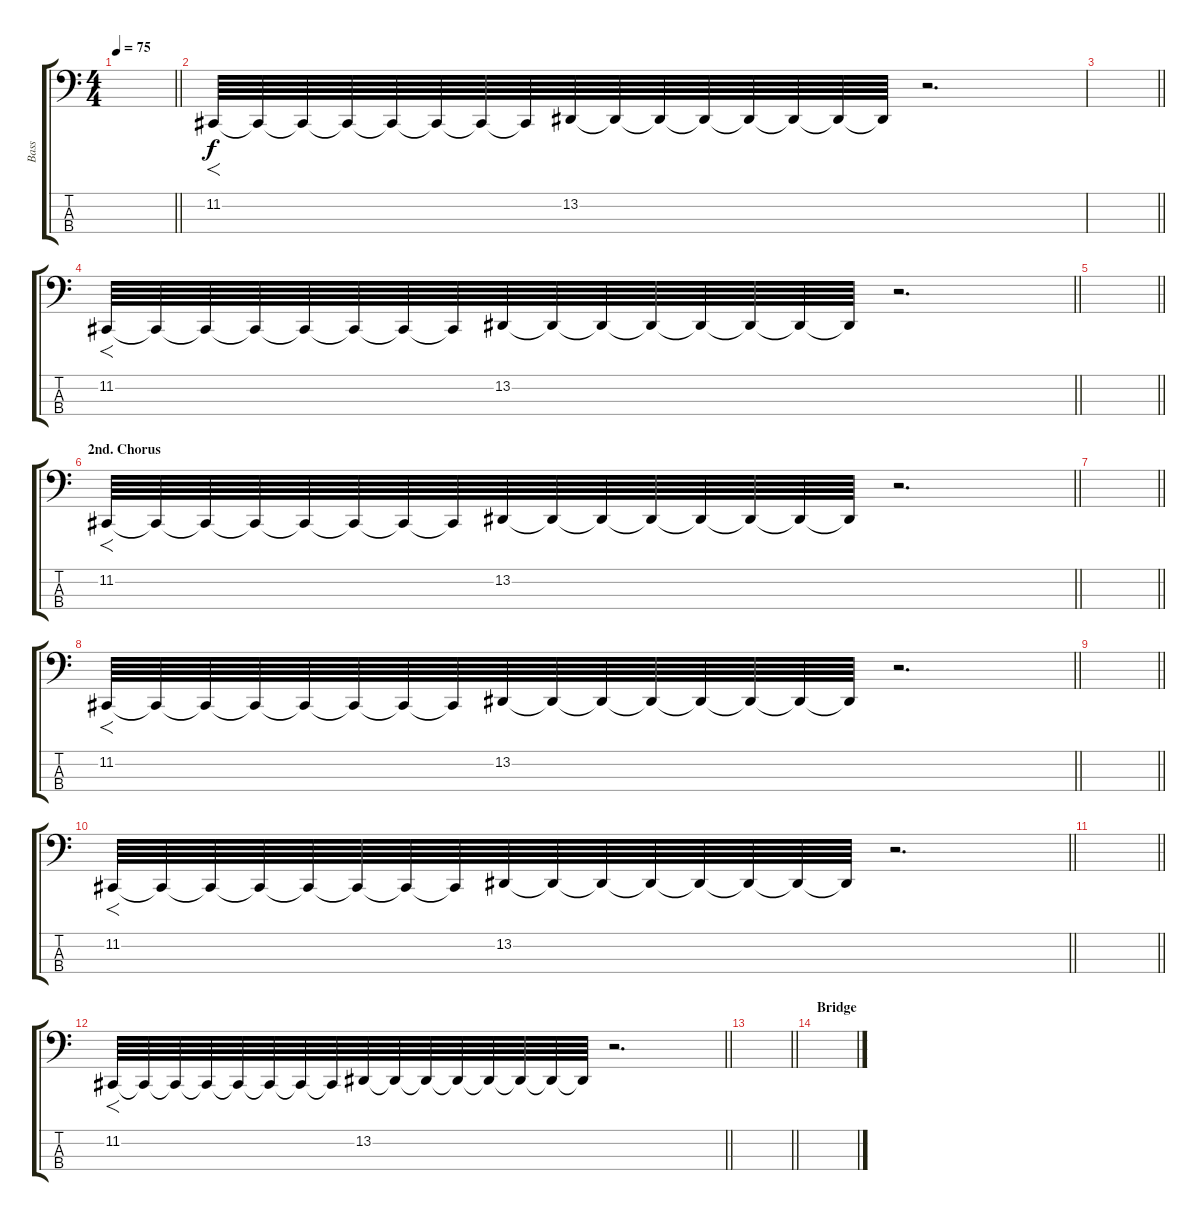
\track ("Bass" "Bass") {instrument electricbasspick}
\staff {score tabs}
\tuning (G0 D0 A-1 E-1) {hide}
\ts (4 4)
\tempo 75
\clef f4
\barLineRight lightlight
\ks c
|
11.2.64{f volume 0} 11.2{t}.64{volume 16} 11.2{t}.64 11.2{t}.64 11.2{t}.64 11.2{t}.64 11.2{t}.64 11.2{t}.64 13.2.64{volume 0} 13.2{t}.64{volume 16} 13.2{t}.64 13.2{t}.64 13.2{t}.64 13.2{t}.64 13.2{t}.64 13.2{t}.64 r.2{d} |
\barLineRight lightlight
|
\barLineRight lightlight
11.2.64{f volume 0} 11.2{t}.64{volume 16} 11.2{t}.64 11.2{t}.64 11.2{t}.64 11.2{t}.64 11.2{t}.64 11.2{t}.64 13.2.64{volume 0} 13.2{t}.64{volume 16} 13.2{t}.64 13.2{t}.64 13.2{t}.64 13.2{t}.64 13.2{t}.64 13.2{t}.64 r.2{d} |
\barLineRight lightlight
|
\section ("" "2nd. Chorus")
\barLineRight lightlight
11.2.64{f volume 0} 11.2{t}.64{volume 16} 11.2{t}.64 11.2{t}.64 11.2{t}.64 11.2{t}.64 11.2{t}.64 11.2{t}.64 13.2.64{volume 0} 13.2{t}.64{volume 16} 13.2{t}.64 13.2{t}.64 13.2{t}.64 13.2{t}.64 13.2{t}.64 13.2{t}.64 r.2{d} |
\barLineRight lightlight
|
\barLineRight lightlight
11.2.64{f volume 0} 11.2{t}.64{volume 16} 11.2{t}.64 11.2{t}.64 11.2{t}.64 11.2{t}.64 11.2{t}.64 11.2{t}.64 13.2.64{volume 0} 13.2{t}.64{volume 16} 13.2{t}.64 13.2{t}.64 13.2{t}.64 13.2{t}.64 13.2{t}.64 13.2{t}.64 r.2{d} |
\barLineRight lightlight
|
\barLineRight lightlight
11.2.64{f volume 0} 11.2{t}.64{volume 16} 11.2{t}.64 11.2{t}.64 11.2{t}.64 11.2{t}.64 11.2{t}.64 11.2{t}.64 13.2.64{volume 0} 13.2{t}.64{volume 16} 13.2{t}.64 13.2{t}.64 13.2{t}.64 13.2{t}.64 13.2{t}.64 13.2{t}.64 r.2{d} |
\barLineRight lightlight
|
\barLineRight lightlight
11.2.64{f volume 0} 11.2{t}.64{volume 16} 11.2{t}.64 11.2{t}.64 11.2{t}.64 11.2{t}.64 11.2{t}.64 11.2{t}.64 13.2.64{volume 0} 13.2{t}.64{volume 16} 13.2{t}.64 13.2{t}.64 13.2{t}.64 13.2{t}.64 13.2{t}.64 13.2{t}.64 r.2{d} |
\barLineRight lightlight
|
\section ("" "Bridge")
